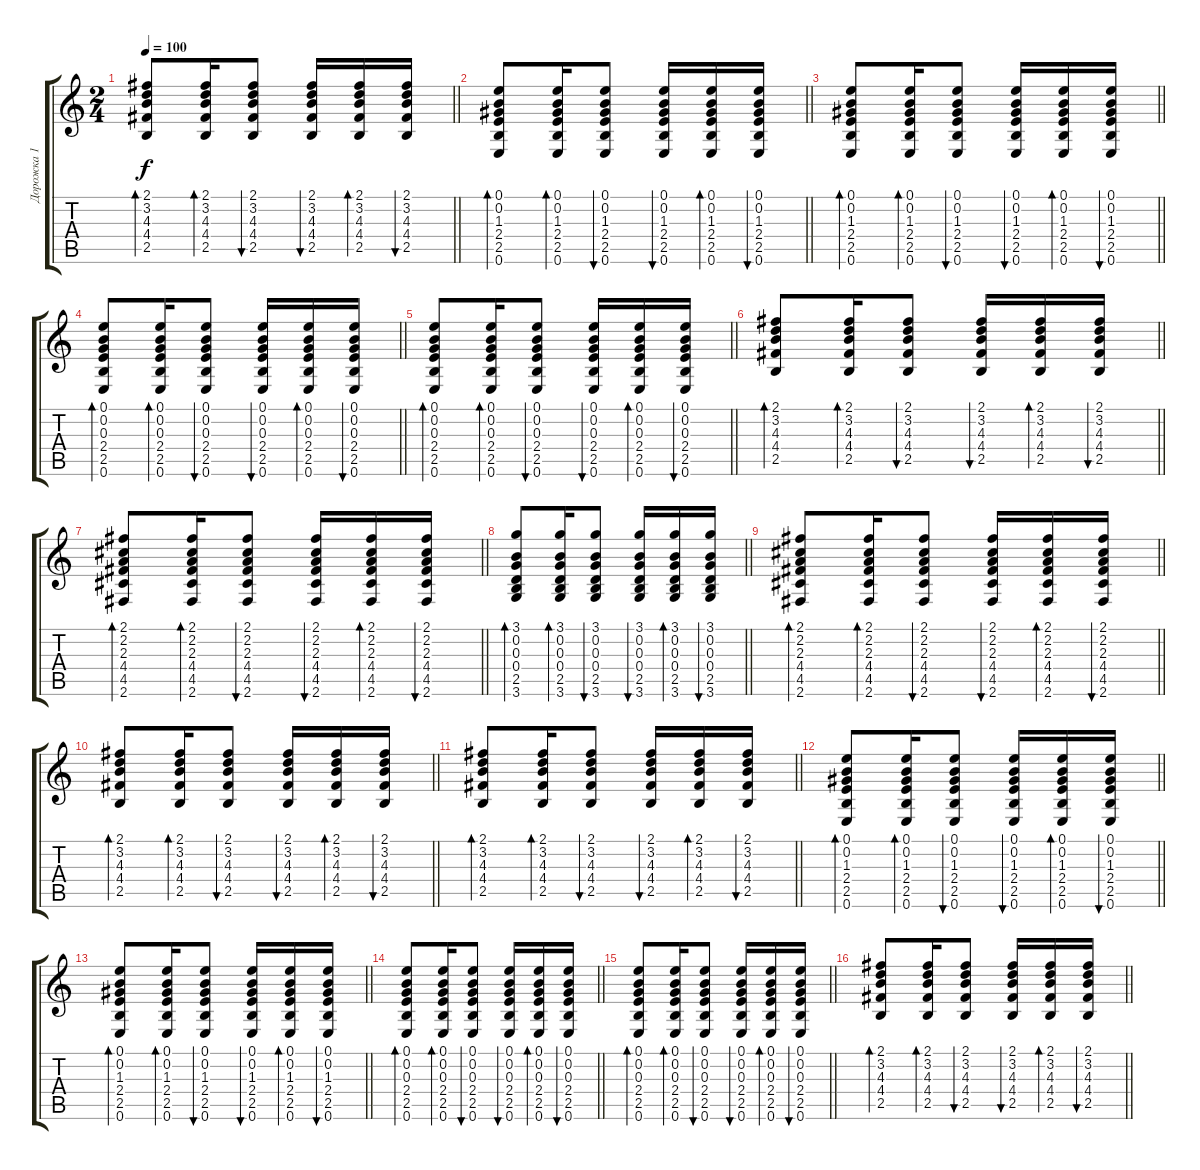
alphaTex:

\track ("Дорожка 1" "Дорожка 1") {instrument acousticguitarsteel}
\staff {score tabs}
\tuning (E4 B3 G3 D3 A2 E2) {hide}
\ts (2 4)
\tempo 100
\clef g2
\barLineRight lightlight
\ks c
(2.1 3.2 4.3 4.4 2.5).8{bd 60 dy f} (2.1 3.2 4.3 4.4 2.5).16{bd 60} (2.1 3.2 4.3 4.4 2.5).8{bu 60} (2.1 3.2 4.3 4.4 2.5).16{bu 60} (2.1 3.2 4.3 4.4 2.5).16{bd 60} (2.1 3.2 4.3 4.4 2.5).16{bu 60} |
\barLineRight lightlight
(0.1 0.2 1.3 2.4 2.5 0.6).8{bd 60} (0.1 0.2 1.3 2.4 2.5 0.6).16{bd 60} (0.1 0.2 1.3 2.4 2.5 0.6).8{bu 60} (0.1 0.2 1.3 2.4 2.5 0.6).16{bu 60} (0.1 0.2 1.3 2.4 2.5 0.6).16{bd 60} (0.1 0.2 1.3 2.4 2.5 0.6).16{bu 60} |
\barLineRight lightlight
(0.1 0.2 1.3 2.4 2.5 0.6).8{bd 60} (0.1 0.2 1.3 2.4 2.5 0.6).16{bd 60} (0.1 0.2 1.3 2.4 2.5 0.6).8{bu 60} (0.1 0.2 1.3 2.4 2.5 0.6).16{bu 60} (0.1 0.2 1.3 2.4 2.5 0.6).16{bd 60} (0.1 0.2 1.3 2.4 2.5 0.6).16{bu 60} |
\barLineRight lightlight
(0.1 0.2 0.3 2.4 2.5 0.6).8{bd 60} (0.1 0.2 0.3 2.4 2.5 0.6).16{bd 60} (0.1 0.2 0.3 2.4 2.5 0.6).8{bu 60} (0.1 0.2 0.3 2.4 2.5 0.6).16{bu 60} (0.1 0.2 0.3 2.4 2.5 0.6).16{bd 60} (0.1 0.2 0.3 2.4 2.5 0.6).16{bu 60} |
\barLineRight lightlight
(0.1 0.2 0.3 2.4 2.5 0.6).8{bd 60} (0.1 0.2 0.3 2.4 2.5 0.6).16{bd 60} (0.1 0.2 0.3 2.4 2.5 0.6).8{bu 60} (0.1 0.2 0.3 2.4 2.5 0.6).16{bu 60} (0.1 0.2 0.3 2.4 2.5 0.6).16{bd 60} (0.1 0.2 0.3 2.4 2.5 0.6).16{bu 60} |
\barLineRight lightlight
(2.1 3.2 4.3 4.4 2.5).8{bd 60} (2.1 3.2 4.3 4.4 2.5).16{bd 60} (2.1 3.2 4.3 4.4 2.5).8{bu 60} (2.1 3.2 4.3 4.4 2.5).16{bu 60} (2.1 3.2 4.3 4.4 2.5).16{bd 60} (2.1 3.2 4.3 4.4 2.5).16{bu 60} |
\barLineRight lightlight
(2.1 2.2 2.3 4.4 4.5 2.6).8{bd 60} (2.1 2.2 2.3 4.4 4.5 2.6).16{bd 60} (2.1 2.2 2.3 4.4 4.5 2.6).8{bu 60} (2.1 2.2 2.3 4.4 4.5 2.6).16{bu 60} (2.1 2.2 2.3 4.4 4.5 2.6).16{bd 60} (2.1 2.2 2.3 4.4 4.5 2.6).16{bu 60} |
\barLineRight lightlight
(3.1 0.2 0.3 0.4 2.5 3.6).8{bd 60} (3.1 0.2 0.3 0.4 2.5 3.6).16{bd 60} (3.1 0.2 0.3 0.4 2.5 3.6).8{bu 60} (3.1 0.2 0.3 0.4 2.5 3.6).16{bu 60} (3.1 0.2 0.3 0.4 2.5 3.6).16{bd 60} (3.1 0.2 0.3 0.4 2.5 3.6).16{bu 60} |
\barLineRight lightlight
(2.1 2.2 2.3 4.4 4.5 2.6).8{bd 60} (2.1 2.2 2.3 4.4 4.5 2.6).16{bd 60} (2.1 2.2 2.3 4.4 4.5 2.6).8{bu 60} (2.1 2.2 2.3 4.4 4.5 2.6).16{bu 60} (2.1 2.2 2.3 4.4 4.5 2.6).16{bd 60} (2.1 2.2 2.3 4.4 4.5 2.6).16{bu 60} |
\barLineRight lightlight
(2.1 3.2 4.3 4.4 2.5).8{bd 60} (2.1 3.2 4.3 4.4 2.5).16{bd 60} (2.1 3.2 4.3 4.4 2.5).8{bu 60} (2.1 3.2 4.3 4.4 2.5).16{bu 60} (2.1 3.2 4.3 4.4 2.5).16{bd 60} (2.1 3.2 4.3 4.4 2.5).16{bu 60} |
\barLineRight lightlight
(2.1 3.2 4.3 4.4 2.5).8{bd 60} (2.1 3.2 4.3 4.4 2.5).16{bd 60} (2.1 3.2 4.3 4.4 2.5).8{bu 60} (2.1 3.2 4.3 4.4 2.5).16{bu 60} (2.1 3.2 4.3 4.4 2.5).16{bd 60} (2.1 3.2 4.3 4.4 2.5).16{bu 60} |
\barLineRight lightlight
(0.1 0.2 1.3 2.4 2.5 0.6).8{bd 60} (0.1 0.2 1.3 2.4 2.5 0.6).16{bd 60} (0.1 0.2 1.3 2.4 2.5 0.6).8{bu 60} (0.1 0.2 1.3 2.4 2.5 0.6).16{bu 60} (0.1 0.2 1.3 2.4 2.5 0.6).16{bd 60} (0.1 0.2 1.3 2.4 2.5 0.6).16{bu 60} |
\barLineRight lightlight
(0.1 0.2 1.3 2.4 2.5 0.6).8{bd 60} (0.1 0.2 1.3 2.4 2.5 0.6).16{bd 60} (0.1 0.2 1.3 2.4 2.5 0.6).8{bu 60} (0.1 0.2 1.3 2.4 2.5 0.6).16{bu 60} (0.1 0.2 1.3 2.4 2.5 0.6).16{bd 60} (0.1 0.2 1.3 2.4 2.5 0.6).16{bu 60} |
\barLineRight lightlight
(0.1 0.2 0.3 2.4 2.5 0.6).8{bd 60} (0.1 0.2 0.3 2.4 2.5 0.6).16{bd 60} (0.1 0.2 0.3 2.4 2.5 0.6).8{bu 60} (0.1 0.2 0.3 2.4 2.5 0.6).16{bu 60} (0.1 0.2 0.3 2.4 2.5 0.6).16{bd 60} (0.1 0.2 0.3 2.4 2.5 0.6).16{bu 60} |
\barLineRight lightlight
(0.1 0.2 0.3 2.4 2.5 0.6).8{bd 60} (0.1 0.2 0.3 2.4 2.5 0.6).16{bd 60} (0.1 0.2 0.3 2.4 2.5 0.6).8{bu 60} (0.1 0.2 0.3 2.4 2.5 0.6).16{bu 60} (0.1 0.2 0.3 2.4 2.5 0.6).16{bd 60} (0.1 0.2 0.3 2.4 2.5 0.6).16{bu 60} |
\barLineRight lightlight
(2.1 3.2 4.3 4.4 2.5).8{bd 60} (2.1 3.2 4.3 4.4 2.5).16{bd 60} (2.1 3.2 4.3 4.4 2.5).8{bu 60} (2.1 3.2 4.3 4.4 2.5).16{bu 60} (2.1 3.2 4.3 4.4 2.5).16{bd 60} (2.1 3.2 4.3 4.4 2.5).16{bu 60}
